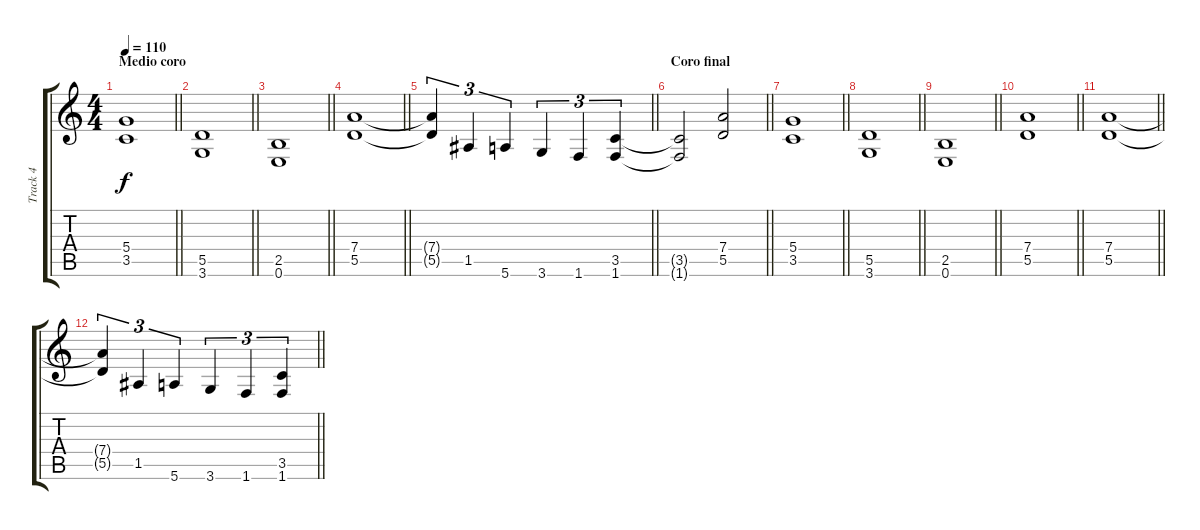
\track ("Track 4" "Track 4") {instrument distortionguitar}
\staff {score tabs}
\tuning (E4 B3 G3 D3 A2 E2) {hide}
\ts (4 4)
\section ("" "Medio coro")
\tempo 110
\clef g2
\barLineRight lightlight
\ks c
(5.4 3.5).1{dy f} |
\barLineRight lightlight
(5.5 3.6).1 |
\barLineRight lightlight
(2.5 0.6).1 |
\barLineRight lightlight
(7.4 5.5).1 |
\barLineRight lightlight
(7.4{t} 5.5{t}).4{tu (3 2)} 1.5.4{tu (3 2)} 5.6.4{tu (3 2)} 3.6.4{tu (3 2)} 1.6.4{tu (3 2)} (3.5 1.6).4{tu (3 2)} |
\section ("" "Coro final")
\barLineRight lightlight
(3.5{t} 1.6{t}).2 (7.4 5.5).2 |
\barLineRight lightlight
(5.4 3.5).1 |
\barLineRight lightlight
(5.5 3.6).1 |
\barLineRight lightlight
(2.5 0.6).1 |
\barLineRight lightlight
(7.4 5.5).1 |
\barLineRight lightlight
(7.4 5.5).1 |
\barLineRight lightlight
(7.4{t} 5.5{t}).4{tu (3 2)} 1.5.4{tu (3 2)} 5.6.4{tu (3 2)} 3.6.4{tu (3 2)} 1.6.4{tu (3 2)} (3.5 1.6).4{tu (3 2)}
